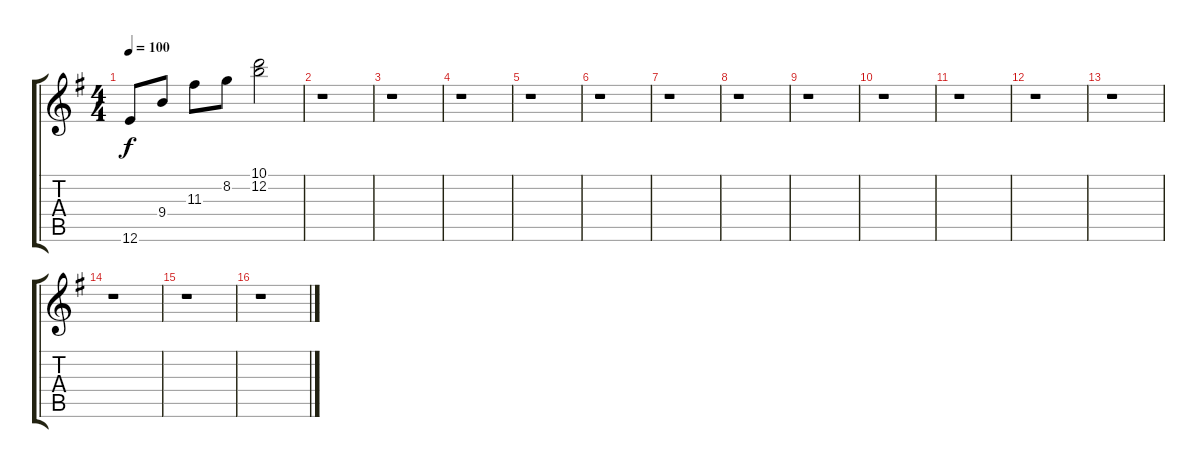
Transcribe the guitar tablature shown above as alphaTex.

\track "" {instrument banjo}
\staff {score tabs}
\tuning (E4 B3 G3 D3 A2 E2) {hide}
\displaytranspose 12
\ts (4 4)
\tempo 100
\clef g2
\ks g
12.6.8{dy f} 9.4.8 11.3.8 8.2.8 (10.1 12.2).2 |
r.1 |
r.1 |
r.1 |
r.1 |
r.1 |
r.1 |
r.1 |
r.1 |
r.1 |
r.1 |
r.1 |
r.1 |
r.1 |
r.1 |
r.1
